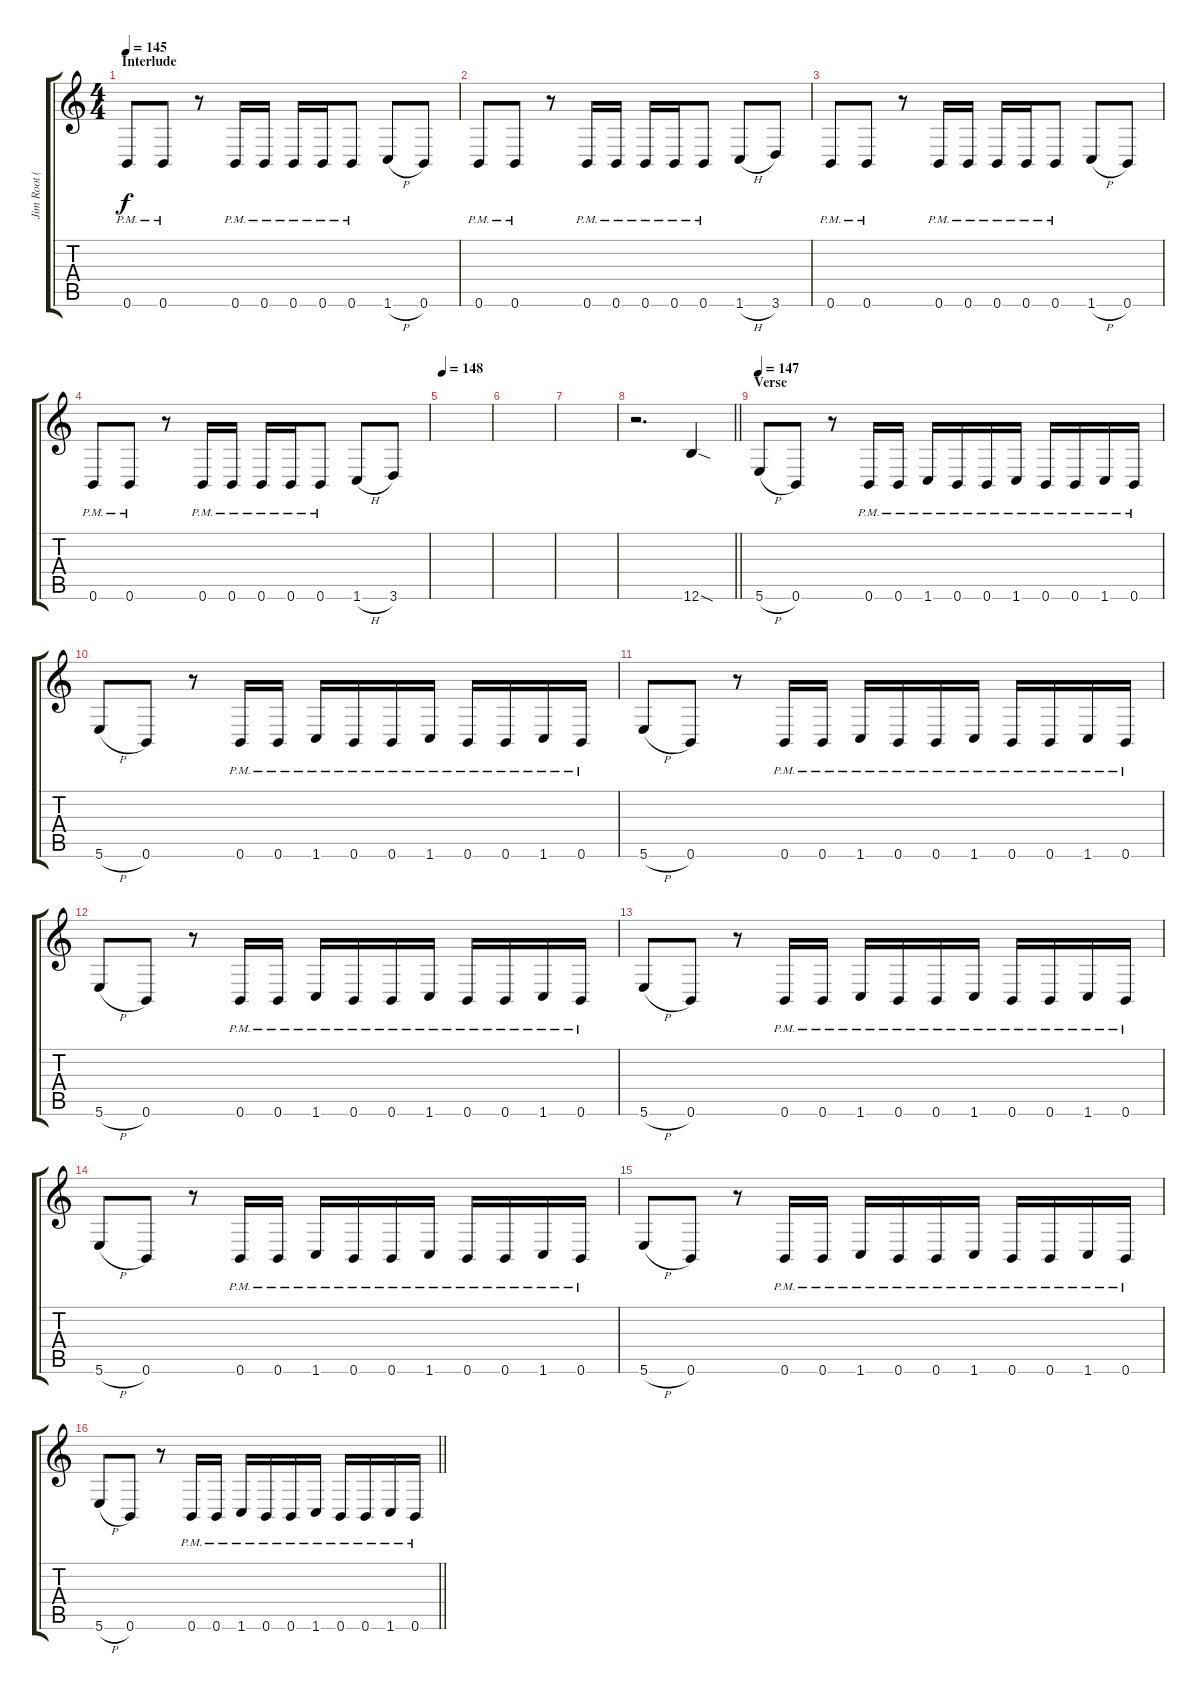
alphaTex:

\track ("Jim Root (Rithm Guitar)" "Jim Root (") {instrument overdrivenguitar}
\staff {score tabs}
\tuning (Db4 Ab3 E3 B2 Gb2 B1) {hide}
\ts (4 4)
\section ("" "Interlude")
\tempo 145
\clef g2
\ks c
0.6{pm}.8{dy f} 0.6{pm}.8 r.8 0.6{pm}.16 0.6{pm}.16 0.6{pm}.16 0.6{pm}.16 0.6{pm}.8 1.6{h}.8 0.6.8 |
0.6{pm}.8 0.6{pm}.8 r.8 0.6{pm}.16 0.6{pm}.16 0.6{pm}.16 0.6{pm}.16 0.6{pm}.8 1.6{h}.8 3.6.8 |
0.6{pm}.8 0.6{pm}.8 r.8 0.6{pm}.16 0.6{pm}.16 0.6{pm}.16 0.6{pm}.16 0.6{pm}.8 1.6{h}.8 0.6.8 |
0.6{pm}.8 0.6{pm}.8 r.8 0.6{pm}.16 0.6{pm}.16 0.6{pm}.16 0.6{pm}.16 0.6{pm}.8 1.6{h}.8 3.6.8 |
\tempo 148
|
|
|
\barLineRight lightlight
r.2{d} 12.6{sod}.4 |
\section ("" "Verse")
\tempo 147
5.6{h}.8 0.6.8 r.8 0.6{pm}.16 0.6{pm}.16 1.6{pm}.16 0.6{pm}.16 0.6{pm}.16 1.6{pm}.16 0.6{pm}.16 0.6{pm}.16 1.6{pm}.16 0.6{pm}.16 |
5.6{h}.8 0.6.8 r.8 0.6{pm}.16 0.6{pm}.16 1.6{pm}.16 0.6{pm}.16 0.6{pm}.16 1.6{pm}.16 0.6{pm}.16 0.6{pm}.16 1.6{pm}.16 0.6{pm}.16 |
5.6{h}.8 0.6.8 r.8 0.6{pm}.16 0.6{pm}.16 1.6{pm}.16 0.6{pm}.16 0.6{pm}.16 1.6{pm}.16 0.6{pm}.16 0.6{pm}.16 1.6{pm}.16 0.6{pm}.16 |
5.6{h}.8 0.6.8 r.8 0.6{pm}.16 0.6{pm}.16 1.6{pm}.16 0.6{pm}.16 0.6{pm}.16 1.6{pm}.16 0.6{pm}.16 0.6{pm}.16 1.6{pm}.16 0.6{pm}.16 |
5.6{h}.8 0.6.8 r.8 0.6{pm}.16 0.6{pm}.16 1.6{pm}.16 0.6{pm}.16 0.6{pm}.16 1.6{pm}.16 0.6{pm}.16 0.6{pm}.16 1.6{pm}.16 0.6{pm}.16 |
5.6{h}.8 0.6.8 r.8 0.6{pm}.16 0.6{pm}.16 1.6{pm}.16 0.6{pm}.16 0.6{pm}.16 1.6{pm}.16 0.6{pm}.16 0.6{pm}.16 1.6{pm}.16 0.6{pm}.16 |
5.6{h}.8 0.6.8 r.8 0.6{pm}.16 0.6{pm}.16 1.6{pm}.16 0.6{pm}.16 0.6{pm}.16 1.6{pm}.16 0.6{pm}.16 0.6{pm}.16 1.6{pm}.16 0.6{pm}.16 |
\barLineRight lightlight
5.6{h}.8 0.6.8 r.8 0.6{pm}.16 0.6{pm}.16 1.6{pm}.16 0.6{pm}.16 0.6{pm}.16 1.6{pm}.16 0.6{pm}.16 0.6{pm}.16 1.6{pm}.16 0.6{pm}.16
